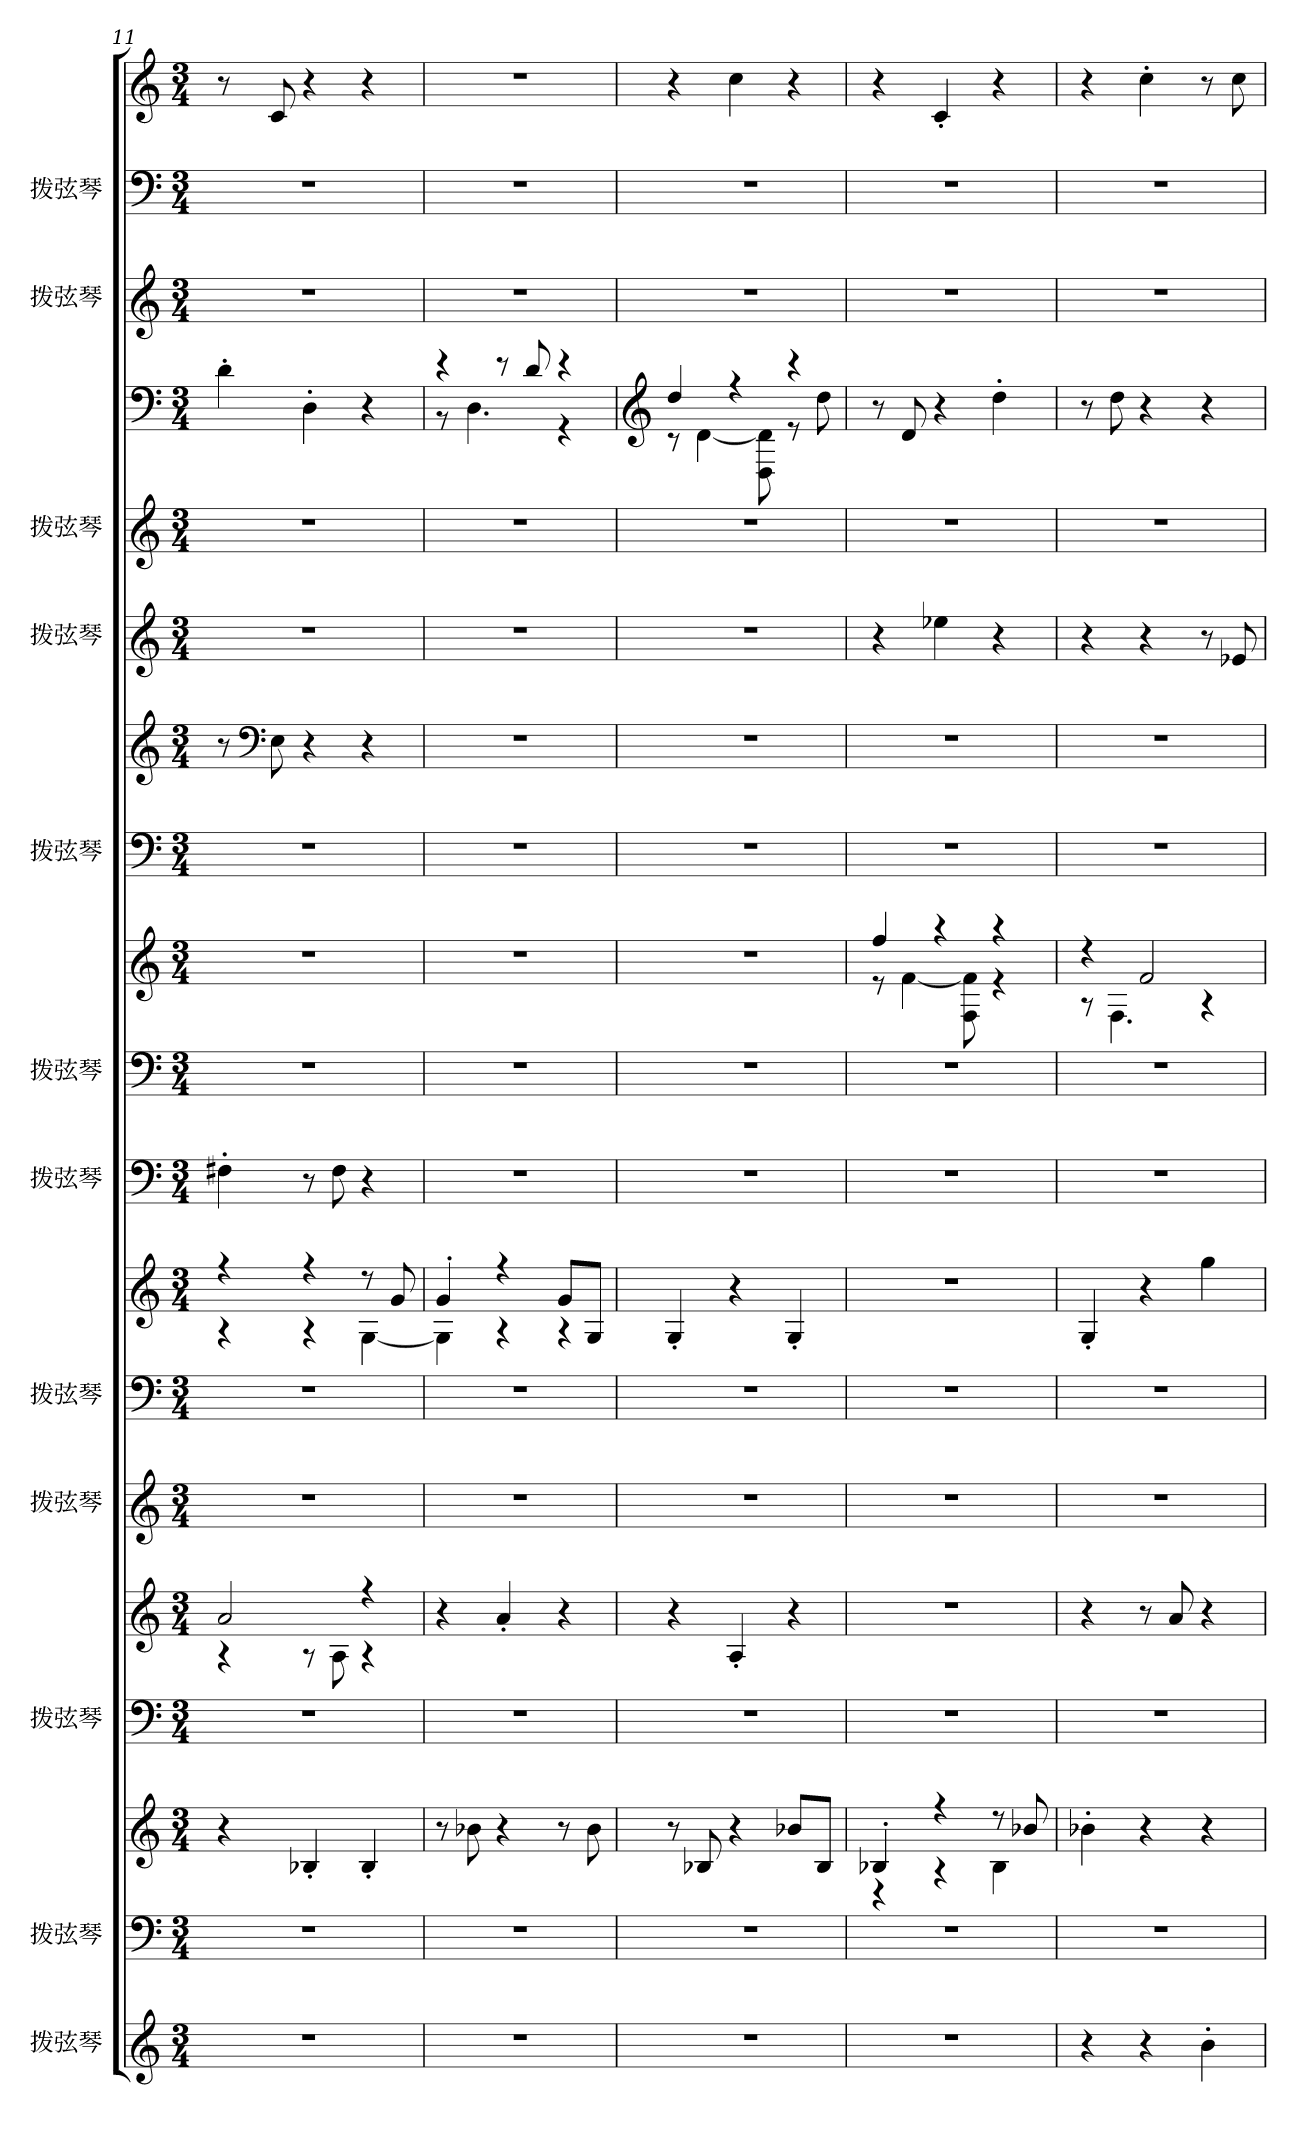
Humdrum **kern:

**kern	**kern	**kern	**kern	**kern	**kern	**kern	**kern	**kern	**kern	**kern	**kern	**kern	**kern	**kern	**kern	**kern	**kern	**kern
*part12	*part11	*part11	*part10	*part10	*part9	*part8	*part8	*part7	*part6	*part6	*part5	*part5	*part4	*part3	*part3	*part2	*part1	*part1
*staff19	*staff18	*staff17	*staff16	*staff15	*staff14	*staff13	*staff12	*staff11	*staff10	*staff9	*staff8	*staff7	*staff6	*staff5	*staff4	*staff3	*staff2	*staff1
*I"拨弦琴	*I"拨弦琴	*	*I"拨弦琴	*	*I"拨弦琴	*I"拨弦琴	*	*I"拨弦琴	*I"拨弦琴	*	*I"拨弦琴	*	*I"拨弦琴	*I"拨弦琴	*	*I"拨弦琴	*I"拨弦琴	*
*clefG2	*clefF4	*clefG2	*clefF4	*clefG2	*clefG2	*clefF4	*clefG2	*clefF4	*clefF4	*clefG2	*clefF4	*clefG2	*clefG2	*clefG2	*clefF4	*clefG2	*clefF4	*clefG2
*k[]	*k[]	*k[]	*k[]	*k[]	*k[]	*k[]	*k[]	*k[]	*k[]	*k[]	*k[]	*k[]	*k[]	*k[]	*k[]	*k[]	*k[]	*k[]
*M3/4	*M3/4	*M3/4	*M3/4	*M3/4	*M3/4	*M3/4	*M3/4	*M3/4	*M3/4	*M3/4	*M3/4	*M3/4	*M3/4	*M3/4	*M3/4	*M3/4	*M3/4	*M3/4
=11	=11	=11	=11	=11	=11	=11	=11	=11	=11	=11	=11	=11	=11	=11	=11	=11	=11	=11
*	*	*	*	*^	*	*	*^	*	*	*	*	*	*	*	*	*	*	*
2.r	2.r	4r	2.r	2a/	4r	2.r	2.r	4r	4r	4F#X'\	2.r	2.r	2.r	8r	2.r	2.r	4d'\	2.r	2.r	8r
*	*	*	*	*	*	*	*	*	*	*	*	*	*	*clefF4	*	*	*	*	*	*
.	.	.	.	.	.	.	.	.	.	.	.	.	.	8E\	.	.	.	.	.	8c/
.	.	4B-X'/	.	.	8r	.	.	4r	4r	8r	.	.	.	4r	.	.	4D'\	.	.	4r
.	.	.	.	.	8A\	.	.	.	.	8F#\	.	.	.	.	.	.	.	.	.	.
.	.	4B-'/	.	4r	4r	.	.	8r	[4G\	4r	.	.	.	4r	.	.	4r	.	.	4r
.	.	.	.	.	.	.	.	8g/	.	.	.	.	.	.	.	.	.	.	.	.
*	*	*	*	*v	*v	*	*	*	*	*	*	*	*	*	*	*	*	*	*	*
=12	=12	=12	=12	=12	=12	=12	=12	=12	=12	=12	=12	=12	=12	=12	=12	=12	=12	=12	=12
*	*	*	*	*	*	*	*	*	*	*	*	*	*	*	*	*^	*	*	*
2.r	2.r	8r	2.r	4r	2.r	2.r	4g'/	4G\]	2.r	2.r	2.r	2.r	2.r	2.r	2.r	4r	8r	2.r	2.r	2.r
.	.	8b-X\	.	.	.	.	.	.	.	.	.	.	.	.	.	.	4.D\	.	.	.
.	.	4r	.	4a'/	.	.	4r	4r	.	.	.	.	.	.	.	8r	.	.	.	.
.	.	.	.	.	.	.	.	.	.	.	.	.	.	.	.	8d/	.	.	.	.
.	.	8r	.	4r	.	.	8g/L	4r	.	.	.	.	.	.	.	4r	4r	.	.	.
.	.	8b-\	.	.	.	.	8G/J	.	.	.	.	.	.	.	.	.	.	.	.	.
*	*	*	*	*	*	*	*v	*v	*	*	*	*	*	*	*	*	*	*	*	*
=13	=13	=13	=13	=13	=13	=13	=13	=13	=13	=13	=13	=13	=13	=13	=13	=13	=13	=13	=13
*	*	*	*	*	*	*	*	*	*	*	*	*	*	*	*clefG2	*	*	*	*
2.r	2.r	8r	2.r	4r	2.r	2.r	4G'/	2.r	2.r	2.r	2.r	2.r	2.r	2.r	4dd/	8r	2.r	2.r	4r
.	.	8B-X/	.	.	.	.	.	.	.	.	.	.	.	.	.	[4d\	.	.	.
.	.	4r	.	4A'/	.	.	4r	.	.	.	.	.	.	.	4r	.	.	.	4cc\
.	.	.	.	.	.	.	.	.	.	.	.	.	.	.	.	8D\ 8d\]	.	.	.
.	.	8b-X/L	.	4r	.	.	4G'/	.	.	.	.	.	.	.	4r	8r	.	.	4r
.	.	8B-/J	.	.	.	.	.	.	.	.	.	.	.	.	.	8dd\	.	.	.
*	*	*	*	*	*	*	*	*	*	*	*	*	*	*	*v	*v	*	*	*
!!LO:PB:g=z
=14	=14	=14	=14	=14	=14	=14	=14	=14	=14	=14	=14	=14	=14	=14	=14	=14	=14	=14
*	*	*^	*	*	*	*	*	*	*	*^	*	*	*	*	*	*	*	*
2.r	2.r	4B-X'/	4r	2.r	2.r	2.r	2.r	2.r	2.r	2.r	4ff/	8r	2.r	2.r	4r	2.r	8r	2.r	2.r	4r
.	.	.	.	.	.	.	.	.	.	.	.	[4f\	.	.	.	.	8d/	.	.	.
.	.	4r	4r	.	.	.	.	.	.	.	4r	.	.	.	4ee-X\	.	4r	.	.	4c'/
.	.	.	.	.	.	.	.	.	.	.	.	8F\ 8f\]	.	.	.	.	.	.	.	.
.	.	8r	4B-\	.	.	.	.	.	.	.	4r	4r	.	.	4r	.	4dd'\	.	.	4r
.	.	8b-X/	.	.	.	.	.	.	.	.	.	.	.	.	.	.	.	.	.	.
*	*	*v	*v	*	*	*	*	*	*	*	*	*	*	*	*	*	*	*	*	*
=15	=15	=15	=15	=15	=15	=15	=15	=15	=15	=15	=15	=15	=15	=15	=15	=15	=15	=15	=15
4r	2.r	4b-X'\	2.r	4r	2.r	2.r	4G'/	2.r	2.r	4r	8r	2.r	2.r	4r	2.r	8r	2.r	2.r	4r
.	.	.	.	.	.	.	.	.	.	.	4.F\	.	.	.	.	8dd\	.	.	.
4r	.	4r	.	8r	.	.	4r	.	.	2f/	.	.	.	4r	.	4r	.	.	4cc'\
.	.	.	.	8a/	.	.	.	.	.	.	.	.	.	.	.	.	.	.	.
4b'\	.	4r	.	4r	.	.	4gg\	.	.	.	4r	.	.	8r	.	4r	.	.	8r
.	.	.	.	.	.	.	.	.	.	.	.	.	.	8e-X/	.	.	.	.	8cc\
*	*	*	*	*	*	*	*	*	*	*v	*v	*	*	*	*	*	*	*	*
=	=	=	=	=	=	=	=	=	=	=	=	=	=	=	=	=	=	=
*-	*-	*-	*-	*-	*-	*-	*-	*-	*-	*-	*-	*-	*-	*-	*-	*-	*-	*-
